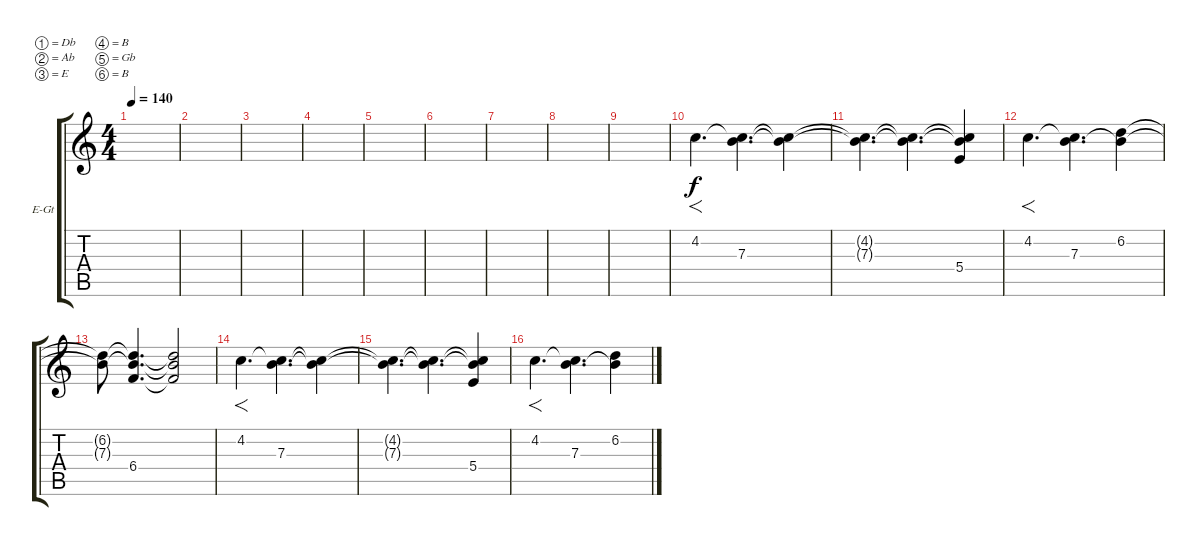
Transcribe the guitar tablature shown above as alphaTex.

\defaultSystemsLayout 4
\bracketExtendMode groupsimilarinstruments
\firstSystemTrackNameOrientation horizontal
\otherSystemsTrackNameOrientation horizontal
\track ("Electric Guitar" "E-Gt") {instrument distortionguitar}
\staff {score tabs}
\tuning (Db4 Ab3 E3 B2 Gb2 B1)
\ts (4 4)
\tempo 140
\clef g2
\ks c
|
|
|
|
|
|
|
|
|
4.2.4{f d} (7.3 4.2{t}).4{d} (7.3{t} 4.2{t}).4 |
(7.3{t} 4.2{t}).4{d} (4.2{t} 7.3{t}).4{d} (5.4 7.3{t} 4.2{t}).4 |
4.2.4{f d} (7.3 4.2{t}).4{d} (7.3{t} 6.2).4 |
(6.2{t} 7.3{t}).8 (6.2{t} 7.3{t} 6.4).4{d} (6.4{t} 7.3{t} 6.2{t}).2 |
4.2.4{f d} (7.3 4.2{t}).4{d} (7.3{t} 4.2{t}).4 |
(7.3{t} 4.2{t}).4{d} (4.2{t} 7.3{t}).4{d} (5.4 7.3{t} 4.2{t}).4 |
4.2.4{f d} (7.3 4.2{t}).4{d} (7.3{t} 6.2).4
